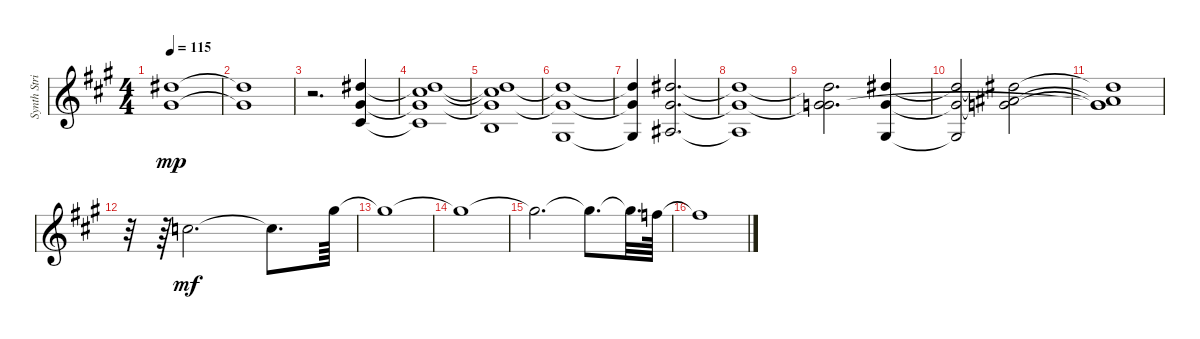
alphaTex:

\track ("Synth Strings (Staff 1)" "Synth Stri") {mute instrument synthbrass1}
\staff {score}
\tuning (E4 B3 G3 D3 A2 E2 B1) {hide}
\ts (4 4)
\tempo 115
\clef g2
\ks a
(11.1{t} 9.2{t}).1{dy mp} |
(11.1{t} 9.2{t}).1 |
r.2{d} (11.1 9.2 11.4).4 |
(11.1{t} 9.2{t} 18.3 11.4{t}).1 |
(11.1{t} 9.2{t} 18.3{t} 19.6).1 |
(11.1{t} 9.2{t} 16.6).1 |
(11.1{t} 9.2{t} 16.6{t}).4 (11.1 13.3 13.5).2{d} |
(11.1{t} 13.3{t} 13.5{t}).1 |
(11.1{t} 13.3{t} 17.4).2{d} (11.1 12.3 11.5).4 |
(11.1{t} 12.3{t} 11.5{t}).2 (11.1{t} 11.2 12.3{t}).2 |
(11.1{t} 11.2{t} 12.3{t} 17.4{t}).1 |
r.32 r.64 1.2.2{d ot 8vb dy mf} 1.2{t}.8{d ot 8vb} 4.1.64{ot 8vb} |
4.1{t}.1{ot 8vb} |
4.1{t}.1{ot 8vb} |
4.1{t}.2{d ot 8vb} 4.1{t}.8{d ot 8vb} 4.1{t}.32{d ot 8vb} 1.1.64{ot 8vb} |
1.1{t}.1{ot 8vb}
